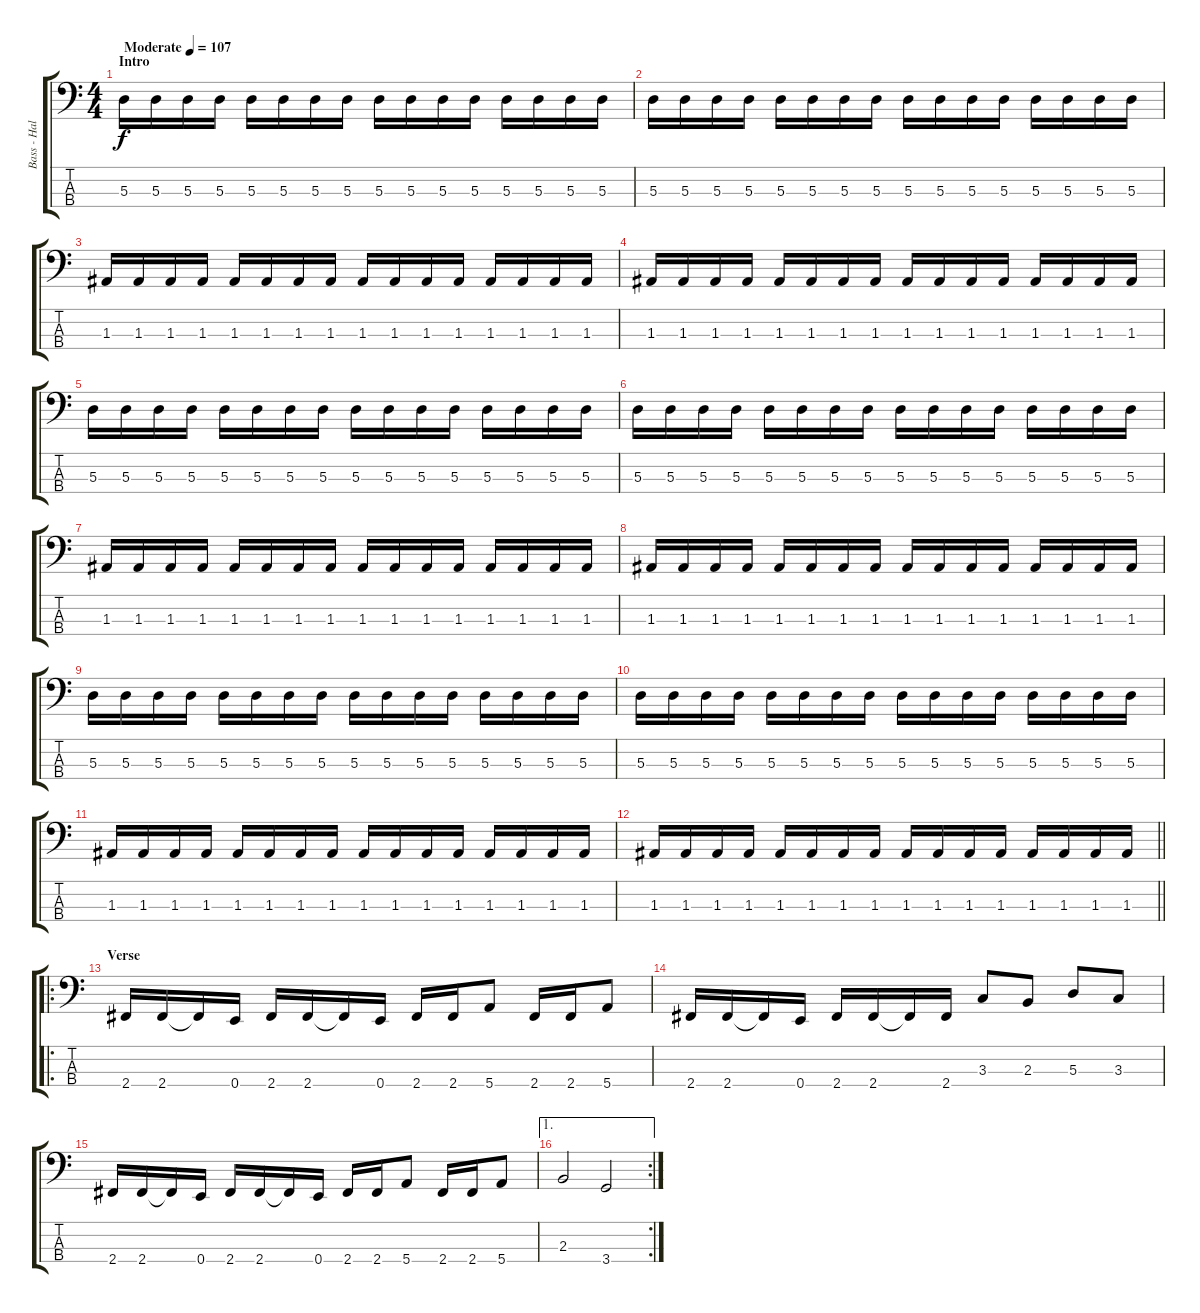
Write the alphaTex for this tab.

\track ("Bass - Hal Patino" "Bass - Hal") {instrument electricbasspick}
\staff {score tabs}
\tuning (G2 D2 A1 E1) {hide}
\ts (4 4)
\section ("" "Intro")
\tempo (107 "Moderate")
\clef f4
\ks c
5.3.16{dy f instrument electricbasspick} 5.3.16 5.3.16 5.3.16 5.3.16 5.3.16 5.3.16 5.3.16 5.3.16 5.3.16 5.3.16 5.3.16 5.3.16 5.3.16 5.3.16 5.3.16 |
5.3.16 5.3.16 5.3.16 5.3.16 5.3.16 5.3.16 5.3.16 5.3.16 5.3.16 5.3.16 5.3.16 5.3.16 5.3.16 5.3.16 5.3.16 5.3.16 |
1.3.16 1.3.16 1.3.16 1.3.16 1.3.16 1.3.16 1.3.16 1.3.16 1.3.16 1.3.16 1.3.16 1.3.16 1.3.16 1.3.16 1.3.16 1.3.16 |
1.3.16 1.3.16 1.3.16 1.3.16 1.3.16 1.3.16 1.3.16 1.3.16 1.3.16 1.3.16 1.3.16 1.3.16 1.3.16 1.3.16 1.3.16 1.3.16 |
5.3.16 5.3.16 5.3.16 5.3.16 5.3.16 5.3.16 5.3.16 5.3.16 5.3.16 5.3.16 5.3.16 5.3.16 5.3.16 5.3.16 5.3.16 5.3.16 |
5.3.16 5.3.16 5.3.16 5.3.16 5.3.16 5.3.16 5.3.16 5.3.16 5.3.16 5.3.16 5.3.16 5.3.16 5.3.16 5.3.16 5.3.16 5.3.16 |
1.3.16 1.3.16 1.3.16 1.3.16 1.3.16 1.3.16 1.3.16 1.3.16 1.3.16 1.3.16 1.3.16 1.3.16 1.3.16 1.3.16 1.3.16 1.3.16 |
1.3.16 1.3.16 1.3.16 1.3.16 1.3.16 1.3.16 1.3.16 1.3.16 1.3.16 1.3.16 1.3.16 1.3.16 1.3.16 1.3.16 1.3.16 1.3.16 |
5.3.16 5.3.16 5.3.16 5.3.16 5.3.16 5.3.16 5.3.16 5.3.16 5.3.16 5.3.16 5.3.16 5.3.16 5.3.16 5.3.16 5.3.16 5.3.16 |
5.3.16 5.3.16 5.3.16 5.3.16 5.3.16 5.3.16 5.3.16 5.3.16 5.3.16 5.3.16 5.3.16 5.3.16 5.3.16 5.3.16 5.3.16 5.3.16 |
1.3.16 1.3.16 1.3.16 1.3.16 1.3.16 1.3.16 1.3.16 1.3.16 1.3.16 1.3.16 1.3.16 1.3.16 1.3.16 1.3.16 1.3.16 1.3.16 |
\barLineRight lightlight
1.3.16 1.3.16 1.3.16 1.3.16 1.3.16 1.3.16 1.3.16 1.3.16 1.3.16 1.3.16 1.3.16 1.3.16 1.3.16 1.3.16 1.3.16 1.3.16 |
\ro
\section ("" "Verse")
2.4.16 2.4.16 2.4{t}.16 0.4.16 2.4.16 2.4.16 2.4{t}.16 0.4.16 2.4.16 2.4.16 5.4.8 2.4.16 2.4.16 5.4.8 |
2.4.16 2.4.16 2.4{t}.16 0.4.16 2.4.16 2.4.16 2.4{t}.16 2.4.16 3.3.8 2.3.8 5.3.8 3.3.8 |
2.4.16 2.4.16 2.4{t}.16 0.4.16 2.4.16 2.4.16 2.4{t}.16 0.4.16 2.4.16 2.4.16 5.4.8 2.4.16 2.4.16 5.4.8 |
\ae 1
\rc 2
2.3.2 3.4.2
